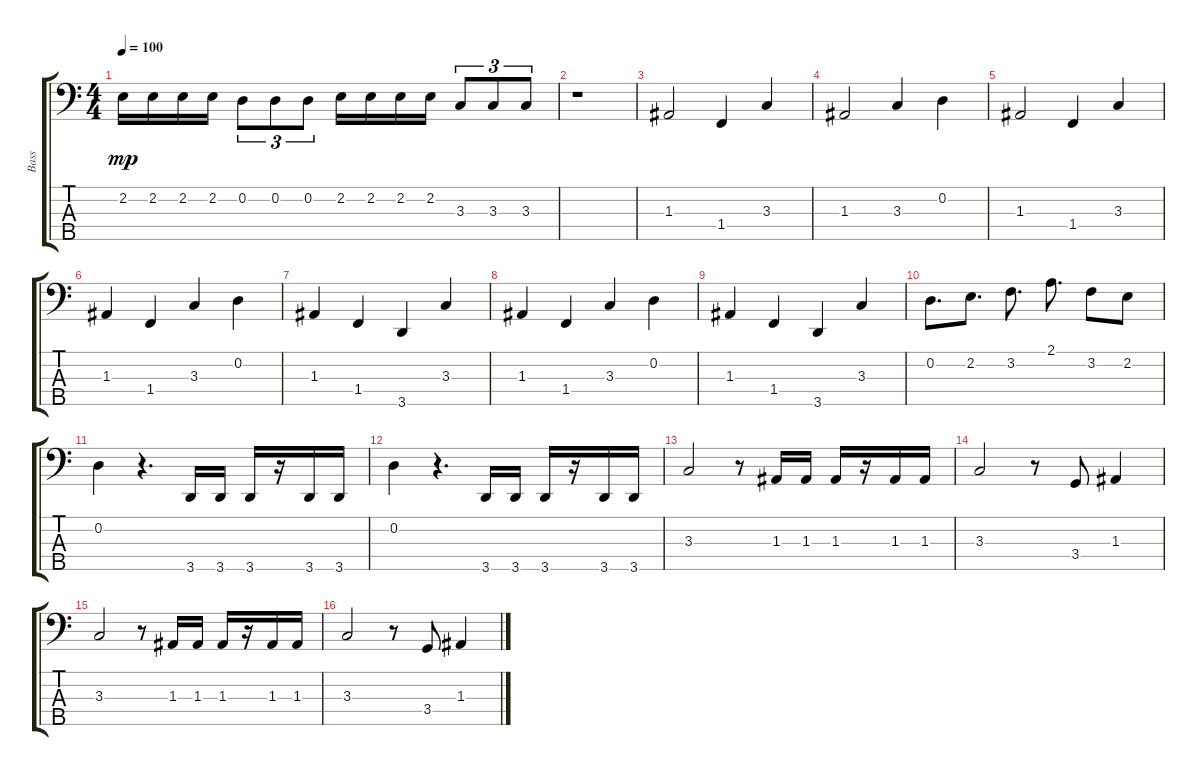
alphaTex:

\track ("Bass" "Bass") {instrument electricbassfinger}
\staff {score tabs}
\tuning (G2 D2 A1 E1 B0) {hide}
\ts (4 4)
\tempo 100
\clef f4
\ks c
2.2.16{dy mp} 2.2.16 2.2.16 2.2.16 0.2.8{tu (3 2)} 0.2.8{tu (3 2)} 0.2.8{tu (3 2)} 2.2.16 2.2.16 2.2.16 2.2.16 3.3.8{tu (3 2)} 3.3.8{tu (3 2)} 3.3.8{tu (3 2)} |
r.1 |
1.3.2 1.4.4 3.3.4 |
1.3.2 3.3.4 0.2.4 |
1.3.2 1.4.4 3.3.4 |
1.3.4 1.4.4 3.3.4 0.2.4 |
1.3.4 1.4.4 3.5.4 3.3.4 |
1.3.4 1.4.4 3.3.4 0.2.4 |
1.3.4 1.4.4 3.5.4 3.3.4 |
0.2.8{d} 2.2.8{d} 3.2.8{d} 2.1.8{d} 3.2.8 2.2.8 |
0.2.4 r.4{d} 3.5.16 3.5.16 3.5.16 r.16 3.5.16 3.5.16 |
0.2.4 r.4{d} 3.5.16 3.5.16 3.5.16 r.16 3.5.16 3.5.16 |
3.3.2 r.8 1.3.16 1.3.16 1.3.16 r.16 1.3.16 1.3.16 |
3.3.2 r.8 3.4.8 1.3.4 |
3.3.2 r.8 1.3.16 1.3.16 1.3.16 r.16 1.3.16 1.3.16 |
3.3.2 r.8 3.4.8 1.3.4
